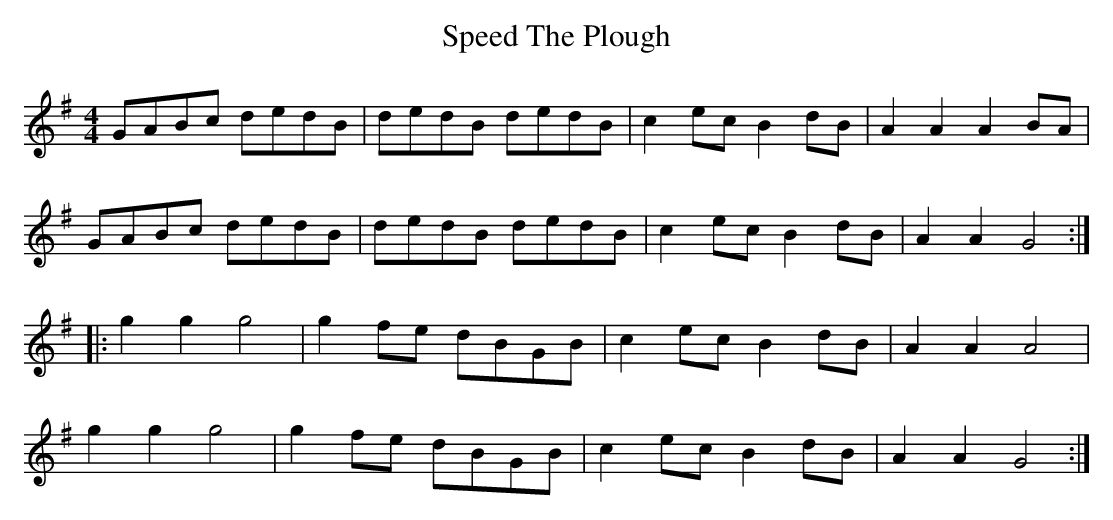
X:1
T:Speed The Plough
M:4/4
L:1/8
K:G
GABc dedB | dedB dedB | c2ec B2dB | A2A2 A2 BA|
GABc dedB | dedB dedB | c2ec B2dB | A2A2 G4 ::
g2g2 g4 | g2fe dBGB | c2ec B2dB | A2A2 A4 |
g2g2 g4 | g2fe dBGB | c2ec B2dB | A2A2 G4 :|
